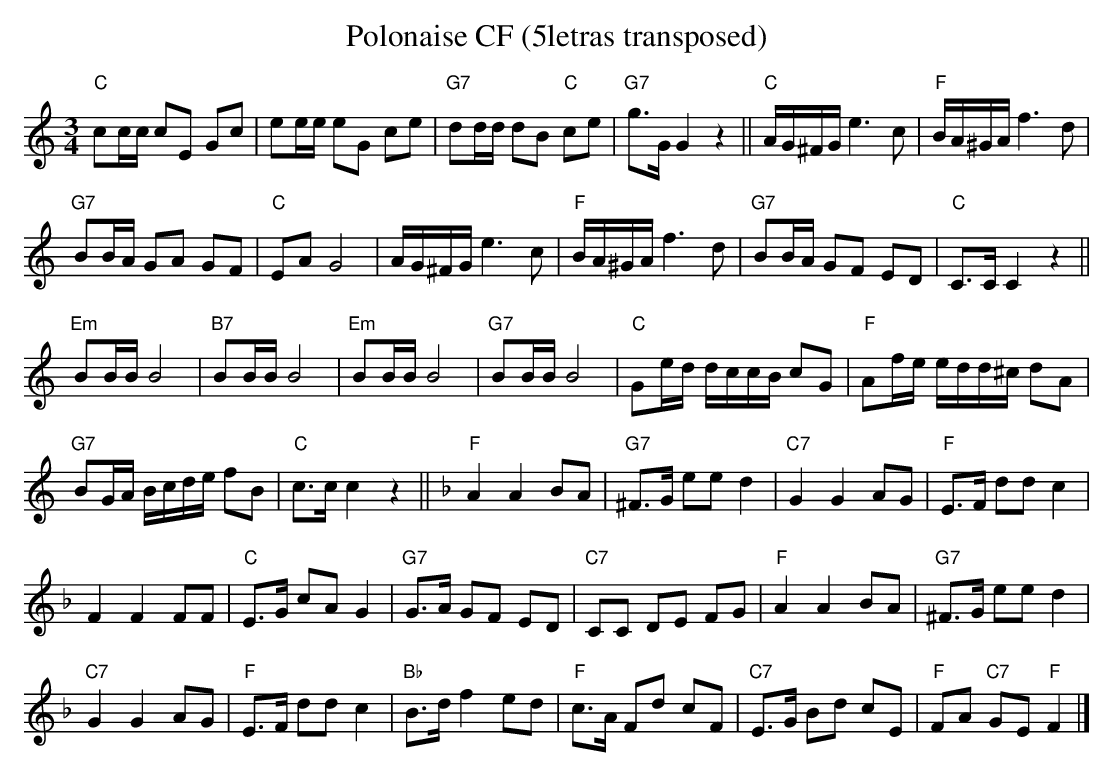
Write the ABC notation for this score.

X:1
T:Polonaise CF (5letras transposed)
M:3/4
L:1/8
K:C transpose=3 %%MIDI gchordon
"C"cc/2c/2 cE Gc | ee/2e/2 eG ce | "G7"dd/2d/2 dB "C"ce | "G7"g>GG2z2 || "C"A/2G/2^F/2G/2 e3c | "F"B/2A/2^G/2A/2 f3d |
"G7"BB/2A/2 GA GF | "C"EAG4 | A/2G/2^F/2G/2 e3c | "F"B/2A/2^G/2A/2 f3d | "G7"BB/2A/2 GF ED | "C"C>C C2z2 ||
"Em"BB/2B/2B4 | "B7"BB/2B/2B4 | "Em"BB/2B/2B4 | "G7"BB/2B/2B4 | "C"Ge/2d/2 d/2c/2c/2B/2 cG | "F"Af/2e/2 e/2d/2d/2^c/2 dA |
"G7"BG/2A/2 B/2c/2d/2e/2 fB | "C"c>cc2z2 || [K:F] "F"A2A2BA | "G7"^F>G ee d2 | "C7"G2G2AG | "F"E>F ddc2 |
F2F2FF | "C"E>G cAG2 | "G7"G>A GF ED | "C7"CC DE FG | "F"A2A2BA | "G7"^F>G eed2 |
"C7"G2G2AG | "F"E>F ddc2 | "Bb"B>df2ed | "F"c>A Fd cF | "C7"E>G Bd cE | "F"FA "C7"GE "F"F2 |]
